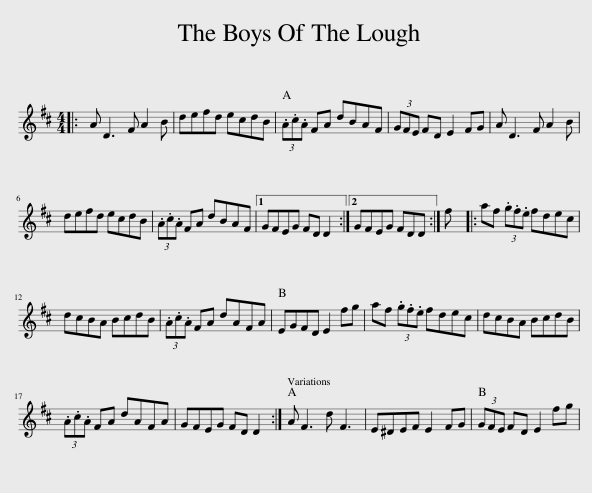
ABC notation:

X:1
L:1/8
M:4/4
I:linebreak $
K:D
V:1 treble
V:1
|: A D3 F A2 B | defd ecdB | (3.A.c.A FA dBAF | (3GFE FD E2 FG | A D3 F A2 B |$ %5
 defd ecdB | (3.A.c.A FA dBAF |1 GFEG FD D2 :|2 GFEG FDD :| f |: %10
 af (3.g.f.e fdec |$ dcBA BcdB | (3.A.c.A FA dAFA | EGFD E2 fg | af (3.g.f.e fdec | %15
 dcBA BcdB |$ (3.A.c.A FA dAFA | GFEG FD D2 :| A F3 d F3 | E^DEF E2 FG | %20
 (3GFE FD E2 fg | %21
